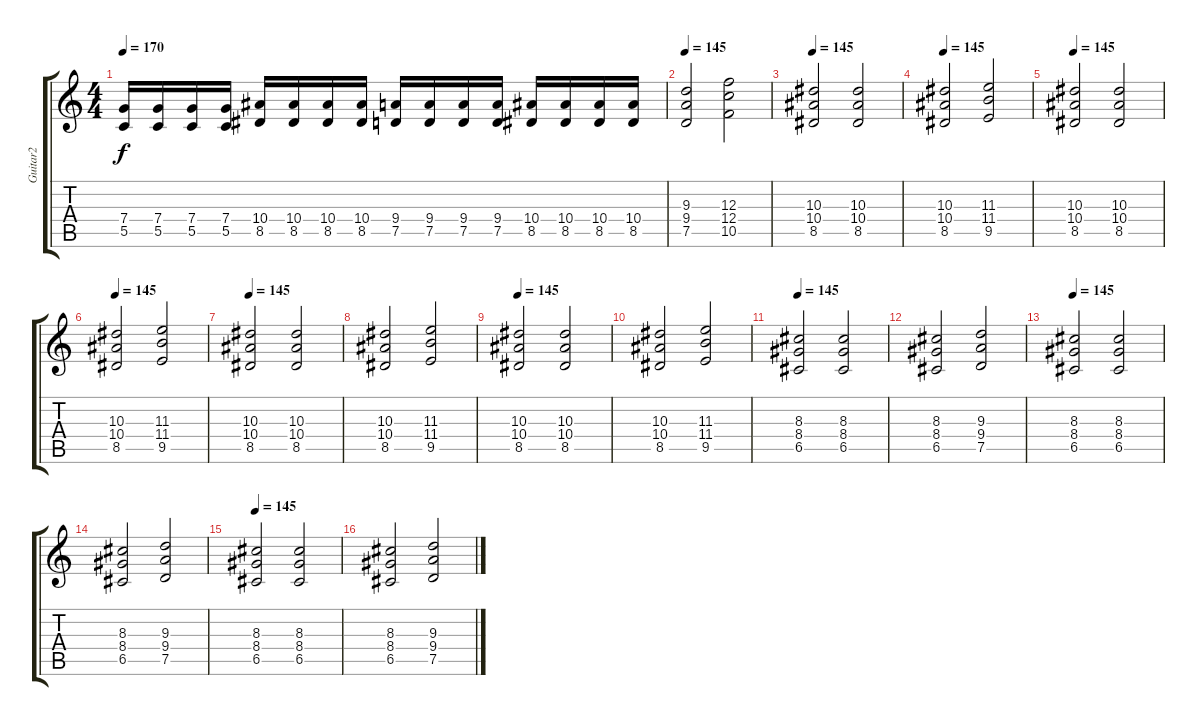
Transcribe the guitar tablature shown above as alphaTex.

\track ("Guitar2" "Guitar2") {instrument distortionguitar}
\staff {score tabs}
\tuning (D4 A3 F3 C3 G2 D2) {hide}
\ts (4 4)
\tempo 170
\clef g2
\ks c
(7.4 5.5).16{dy f} (7.4 5.5).16 (7.4 5.5).16 (7.4 5.5).16 (10.4 8.5).16 (10.4 8.5).16 (10.4 8.5).16 (10.4 8.5).16 (9.4 7.5).16 (9.4 7.5).16 (9.4 7.5).16 (9.4 7.5).16 (10.4 8.5).16 (10.4 8.5).16 (10.4 8.5).16 (10.4 8.5).16 |
\tempo 145
(9.3 9.4 7.5).2 (12.3 12.4 10.5).2 |
\tempo 145
(10.3 10.4 8.5).2 (10.3 10.4 8.5).2 |
\tempo 145
(10.3 10.4 8.5).2 (11.3 11.4 9.5).2 |
\tempo 145
(10.3 10.4 8.5).2 (10.3 10.4 8.5).2 |
\tempo 145
(10.3 10.4 8.5).2 (11.3 11.4 9.5).2 |
\tempo 145
(10.3 10.4 8.5).2 (10.3 10.4 8.5).2 |
(10.3 10.4 8.5).2 (11.3 11.4 9.5).2 |
\tempo 145
(10.3 10.4 8.5).2 (10.3 10.4 8.5).2 |
(10.3 10.4 8.5).2 (11.3 11.4 9.5).2 |
\tempo 145
(8.3 8.4 6.5).2 (8.3 8.4 6.5).2 |
(8.3 8.4 6.5).2 (9.3 9.4 7.5).2 |
\tempo 145
(8.3 8.4 6.5).2 (8.3 8.4 6.5).2 |
(8.3 8.4 6.5).2 (9.3 9.4 7.5).2 |
\tempo 145
(8.3 8.4 6.5).2 (8.3 8.4 6.5).2 |
(8.3 8.4 6.5).2 (9.3 9.4 7.5).2
